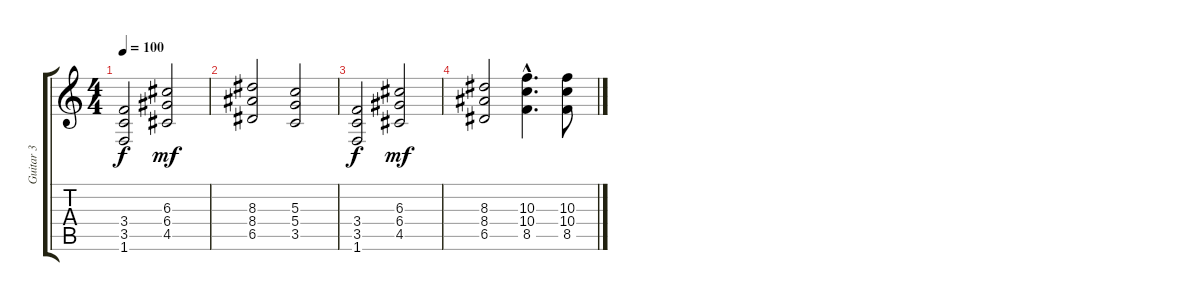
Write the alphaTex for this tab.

\track ("Guitar 3" "Guitar 3") {instrument distortionguitar}
\staff {score tabs}
\tuning (E4 B3 G3 D3 A2 E2) {hide}
\ts (4 4)
\tempo 100
\clef g2
\ks c
(3.4 3.5 1.6).2{dy f} (6.3 6.4 4.5).2{dy mf} |
(8.3 8.4 6.5).2 (5.3 5.4 3.5).2 |
(3.4 3.5 1.6).2{dy f} (6.3 6.4 4.5).2{dy mf} |
(8.3 8.4 6.5).2 (10.3{hac} 10.4{hac} 8.5{hac}).4{d} (10.3 10.4 8.5).8
